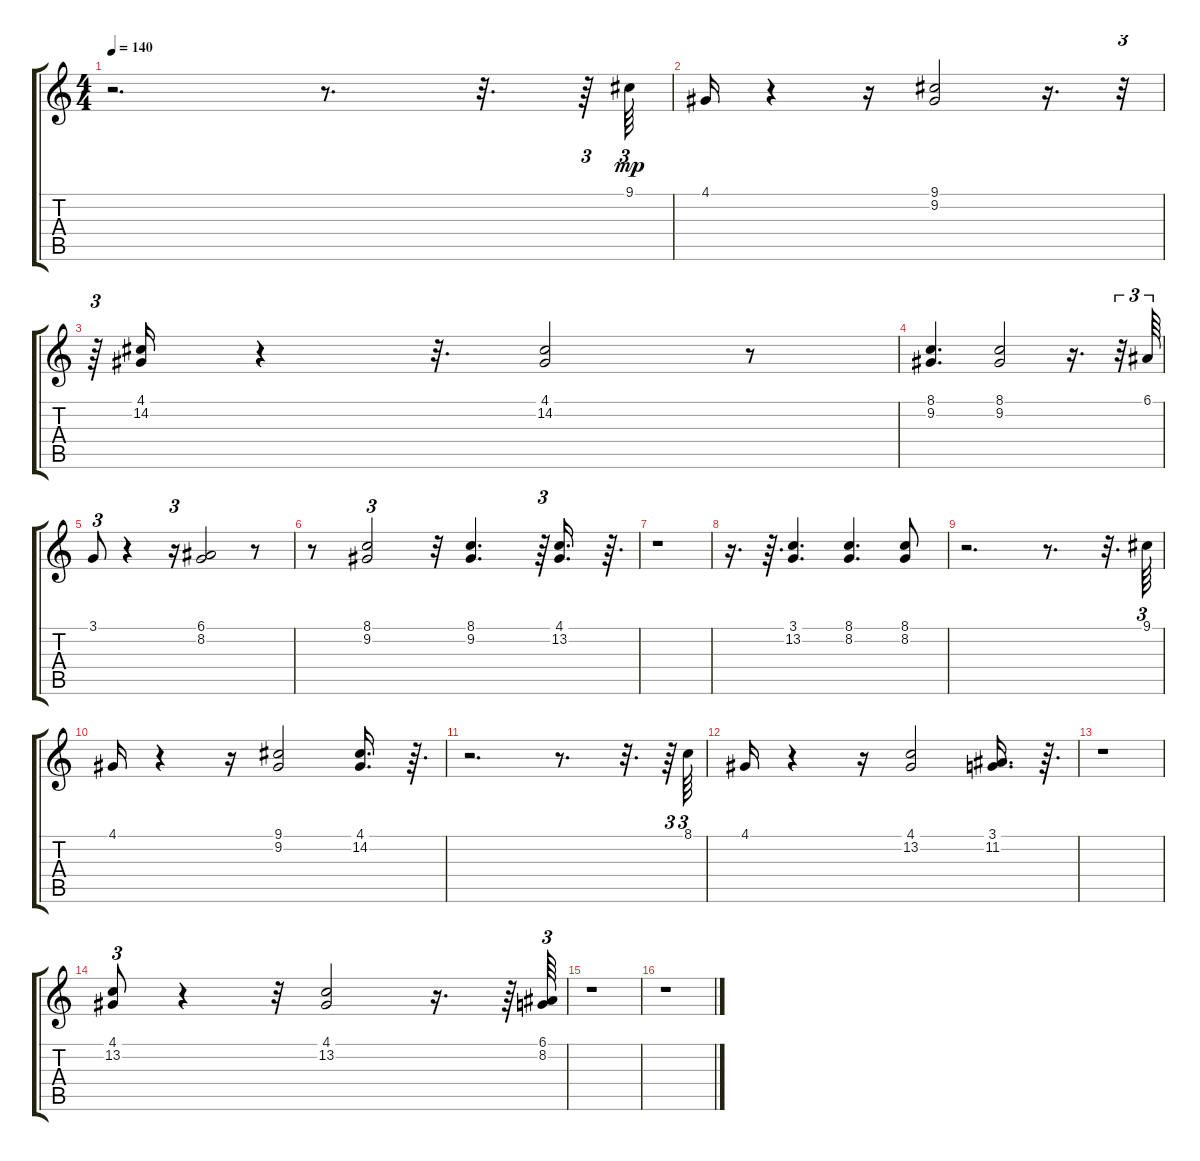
\track "" {instrument brasssection}
\staff {score tabs}
\tuning (E4 B3 G3 D3 A2 E2) {hide}
\ts (4 4)
\tempo 140
\clef g2
\ks c
r.2{d dy mp} r.8{d} r.32{d} r.64{tu (3 2)} 9.1.64{tu (3 2)} |
4.1.16 r.4 r.16 (9.1 9.2).2 r.16{d} r.32{tu (3 2)} |
r.64{tu (3 2)} (4.1 14.2).16 r.4 r.32{d} (4.1 14.2).2 r.8 |
(8.1 9.2).4{d} (8.1 9.2).2 r.16{d} r.32{tu (3 2)} 6.1.64{tu (3 2)} |
3.1.8{tu (3 2)} r.4 r.16{tu (3 2)} (6.1 8.2).2 r.8 |
r.8 (8.1 9.2).2{tu (3 2)} r.32 (8.1 9.2).4{d} r.64{tu (3 2)} (4.1 13.2).16{d} r.64{d} |
r.1 |
r.16{d} r.64{d} (3.1 13.2).4{d} (8.1 8.2).4{d} (8.1 8.2).8 |
r.2{d} r.8{d} r.32{d} 9.1.64{tu (3 2)} |
4.1.16 r.4 r.16 (9.1 9.2).2 (4.1 14.2).16{d} r.64{d} |
r.2{d} r.8{d} r.32{d} r.64{tu (3 2)} 8.1.64{tu (3 2)} |
4.1.16 r.4 r.16 (4.1 13.2).2 (3.1 11.2).16{d} r.64{d} |
r.1 |
(4.1 13.2).8{tu (3 2)} r.4 r.32 (4.1 13.2).2 r.16{d} r.64 (6.1 8.2).64{tu (3 2)} |
r.1 |
r.1
